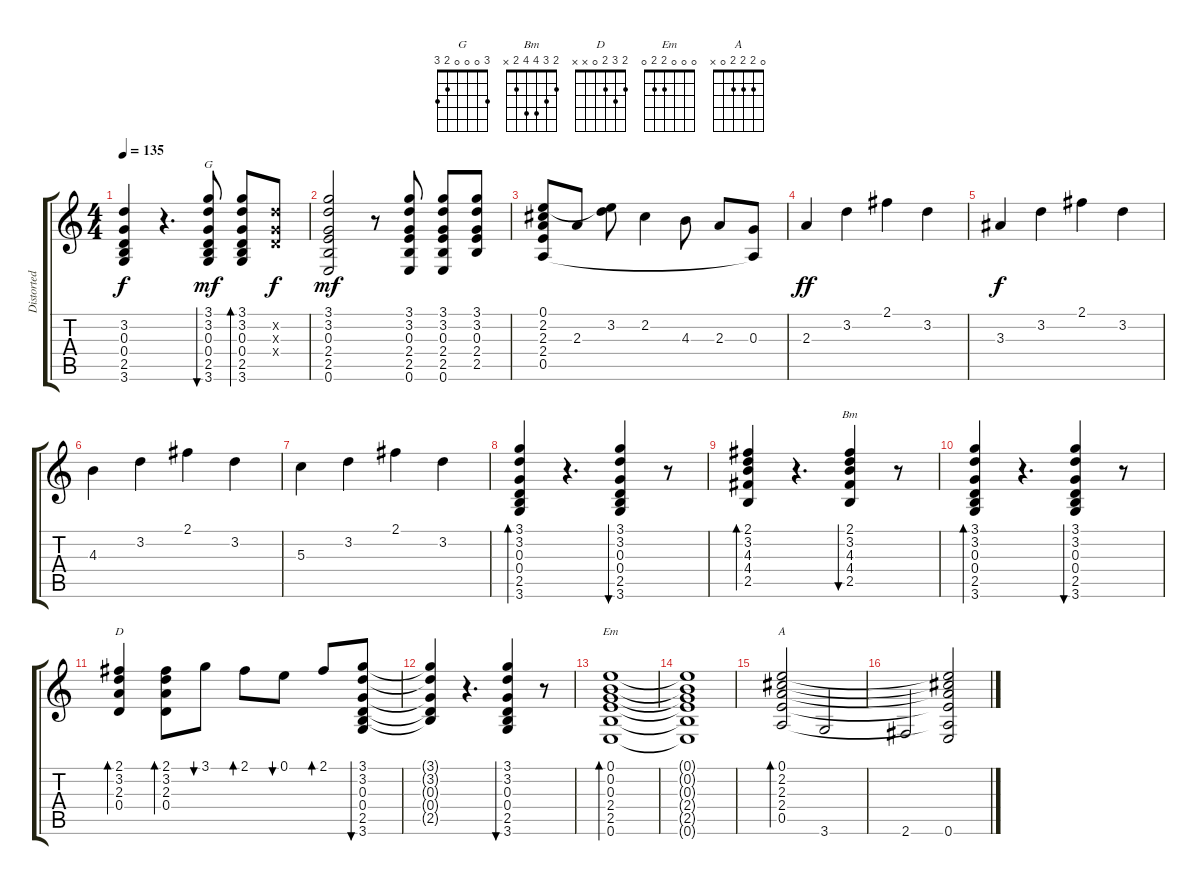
\track ("Distorted Guitar" "Distorted ") {instrument overdrivenguitar}
\staff {score tabs}
\tuning (E4 B3 G3 D3 A2 E2) {hide}
\chord ("G" 3 0 0 0 2 3)
\chord ("Bm" 2 3 4 4 2 x)
\chord ("D" 2 3 2 0 x x)
\chord ("Em" 0 0 0 2 2 0)
\chord ("A" 0 2 2 2 0 x)
\ts (4 4)
\tempo 135
\clef g2
\ks c
(3.2{t} 0.3{t} 0.4{t} 2.5{t} 3.6{t}).4{dy f} r.4{d} (3.1 3.2 0.3 0.4 2.5 3.6).8{bu 60 ch "G" dy mf} (3.1 3.2 0.3 0.4 2.5 3.6).8{bd 60} (3.2{x} 0.3{x} 0.4{x}).8{dy f} |
(3.1 3.2 0.3 2.4 2.5 0.6).2{dy mf} r.8 (3.1 3.2 0.3 2.4 2.5 0.6).8 (3.1 3.2 0.3 2.4 2.5 0.6).8 (3.1 3.2 0.3 2.4 2.5).8 |
(0.1 2.2 2.3 2.4 0.5).8 2.3.8 (0.1{t} 3.2).8 2.2.4 4.3.8 2.3.8 (0.3 0.5{t}).8 |
2.3.4{dy ff volume 8} 3.2.4 2.1.4 3.2.4 |
3.3.4{dy f} 3.2.4 2.1.4 3.2.4 |
4.3.4 3.2.4 2.1.4 3.2.4 |
5.3.4 3.2.4 2.1.4 3.2.4 |
(3.1 3.2 0.3 0.4 2.5 3.6).4{bd 120} r.4{d} (3.1 3.2 0.3 0.4 2.5 3.6).4{bu 60} r.8 |
(2.1 3.2 4.3 4.4 2.5).4{bd 60} r.4{d} (2.1 3.2 4.3 4.4 2.5).4{bu 60 ch "Bm"} r.8 |
(3.1 3.2 0.3 0.4 2.5 3.6).4{bd 60} r.4{d} (3.1 3.2 0.3 0.4 2.5 3.6).4{bu 60} r.8 |
(2.1 3.2 2.3 0.4).4{bd 60 ch "D"} (2.1 3.2 2.3 0.4).8{bd 120} 3.1.8{bu 120} 2.1.8{bd 120} 0.1.8{bu 120} 2.1.8{bd 120} (3.1 3.2 0.3 0.4 2.5 3.6).8{bu 60} |
(3.1{t} 3.2{t} 0.3{t} 0.4{t} 2.5{t}).4 r.4{d} (3.1 3.2 0.3 0.4 2.5 3.6).4{bu 60} r.8 |
(0.1 0.2 0.3 2.4 2.5 0.6).1{bd 60 ch "Em"} |
(0.1{t} 0.2{t} 0.3{t} 2.4{t} 2.5{t} 0.6{t}).1 |
(0.1 2.2 2.3 2.4 0.5).2{bd 60 ch "A"} 3.6.2 |
2.6.2 (0.1{t} 2.2{t} 2.3{t} 2.4{t} 0.5{t} 0.6).2
